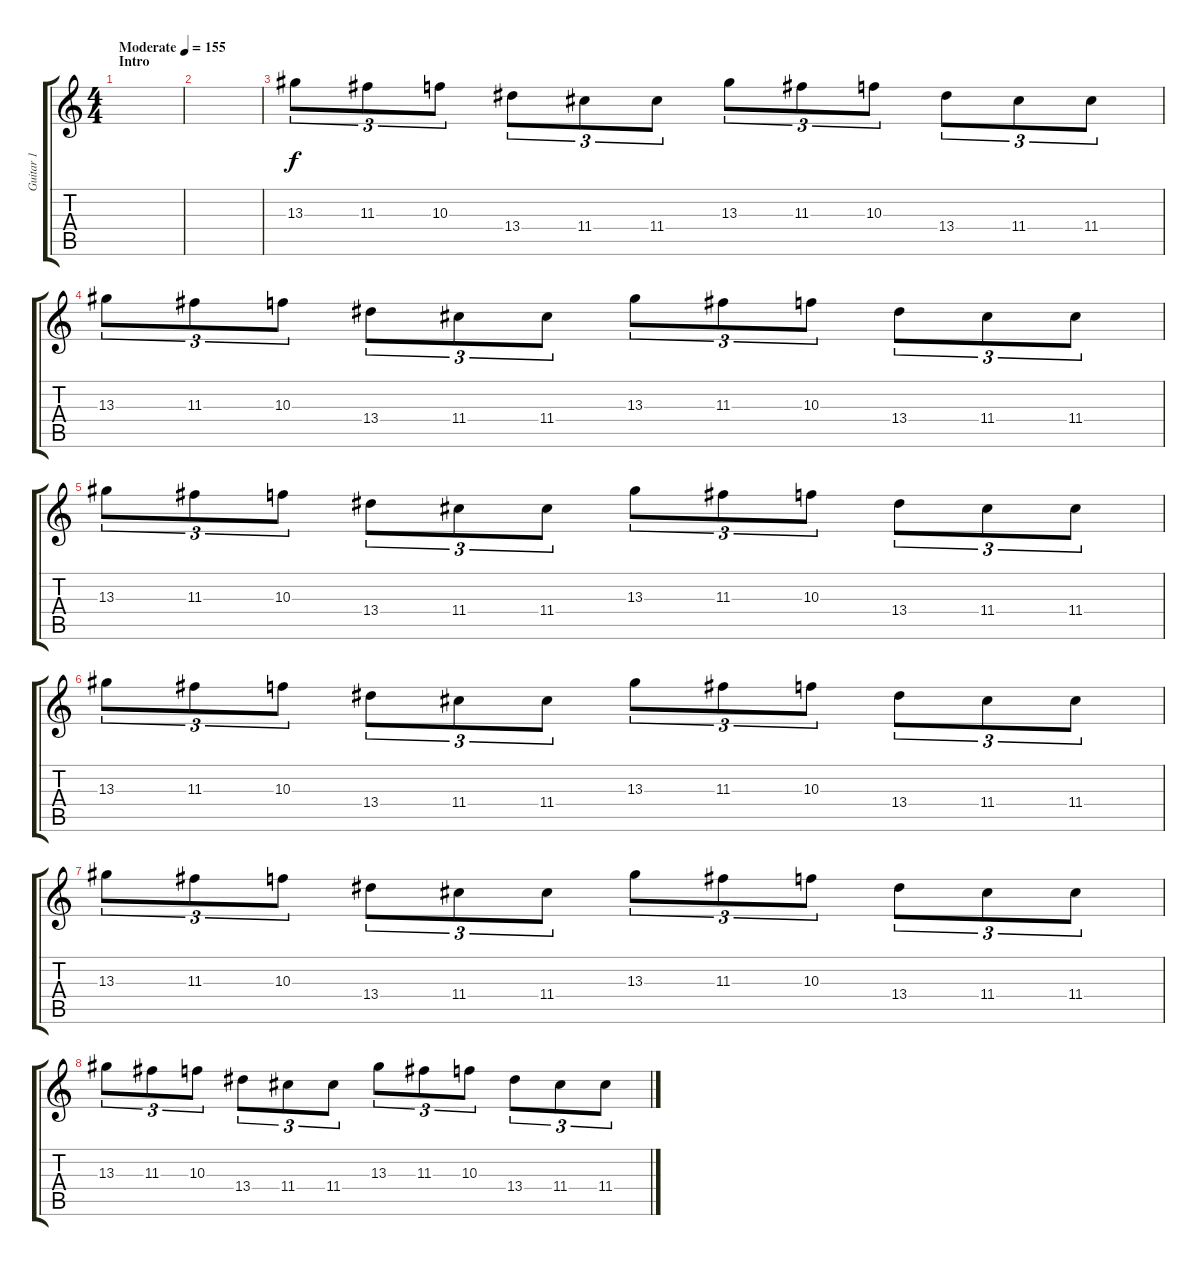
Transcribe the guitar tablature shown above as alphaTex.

\track ("Guitar 1" "Guitar 1") {instrument electricguitarclean}
\staff {score tabs}
\tuning (E4 B3 G3 D3 A2 E2) {hide}
\ts (4 4)
\section ("" "Intro")
\tempo (155 "Moderate")
\clef g2
\ks c
|
|
13.3.8{tu (3 2)} 11.3.8{tu (3 2)} 10.3.8{tu (3 2)} 13.4.8{tu (3 2)} 11.4.8{tu (3 2)} 11.4.8{tu (3 2)} 13.3.8{tu (3 2)} 11.3.8{tu (3 2)} 10.3.8{tu (3 2)} 13.4.8{tu (3 2)} 11.4.8{tu (3 2)} 11.4.8{tu (3 2)} |
13.3.8{tu (3 2)} 11.3.8{tu (3 2)} 10.3.8{tu (3 2)} 13.4.8{tu (3 2)} 11.4.8{tu (3 2)} 11.4.8{tu (3 2)} 13.3.8{tu (3 2)} 11.3.8{tu (3 2)} 10.3.8{tu (3 2)} 13.4.8{tu (3 2)} 11.4.8{tu (3 2)} 11.4.8{tu (3 2)} |
13.3.8{tu (3 2)} 11.3.8{tu (3 2)} 10.3.8{tu (3 2)} 13.4.8{tu (3 2)} 11.4.8{tu (3 2)} 11.4.8{tu (3 2)} 13.3.8{tu (3 2)} 11.3.8{tu (3 2)} 10.3.8{tu (3 2)} 13.4.8{tu (3 2)} 11.4.8{tu (3 2)} 11.4.8{tu (3 2)} |
13.3.8{tu (3 2)} 11.3.8{tu (3 2)} 10.3.8{tu (3 2)} 13.4.8{tu (3 2)} 11.4.8{tu (3 2)} 11.4.8{tu (3 2)} 13.3.8{tu (3 2)} 11.3.8{tu (3 2)} 10.3.8{tu (3 2)} 13.4.8{tu (3 2)} 11.4.8{tu (3 2)} 11.4.8{tu (3 2)} |
13.3.8{tu (3 2)} 11.3.8{tu (3 2)} 10.3.8{tu (3 2)} 13.4.8{tu (3 2)} 11.4.8{tu (3 2)} 11.4.8{tu (3 2)} 13.3.8{tu (3 2)} 11.3.8{tu (3 2)} 10.3.8{tu (3 2)} 13.4.8{tu (3 2)} 11.4.8{tu (3 2)} 11.4.8{tu (3 2)} |
13.3.8{tu (3 2)} 11.3.8{tu (3 2)} 10.3.8{tu (3 2)} 13.4.8{tu (3 2)} 11.4.8{tu (3 2)} 11.4.8{tu (3 2)} 13.3.8{tu (3 2)} 11.3.8{tu (3 2)} 10.3.8{tu (3 2)} 13.4.8{tu (3 2)} 11.4.8{tu (3 2)} 11.4.8{tu (3 2)}
